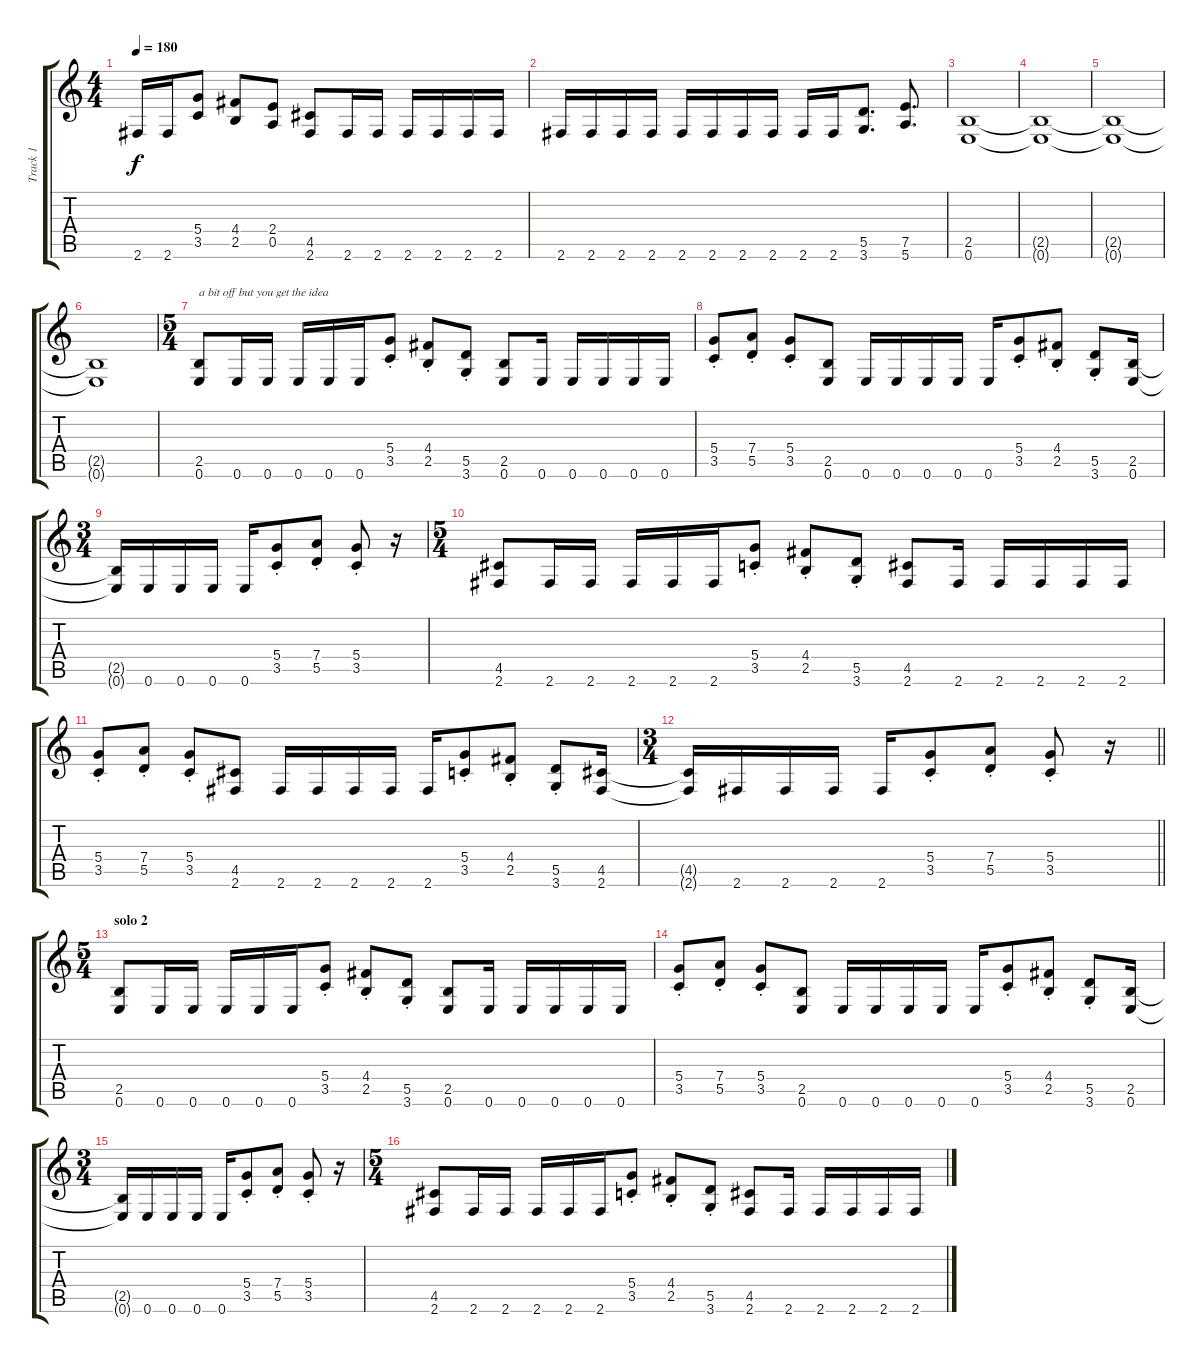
\track ("Track 1" "Track 1") {instrument distortionguitar}
\staff {score tabs}
\tuning (E4 B3 G3 D3 A2 E2) {hide}
\ts (4 4)
\tempo 180
\clef g2
\ks c
2.6.16{dy f} 2.6.16 (5.4 3.5).8 (4.4 2.5).8 (2.4 0.5).8 (4.5 2.6).8 2.6.16 2.6.16 2.6.16 2.6.16 2.6.16 2.6.16 |
2.6.16 2.6.16 2.6.16 2.6.16 2.6.16 2.6.16 2.6.16 2.6.16 2.6.16 2.6.16 (5.5 3.6).8{d} (7.5 5.6).8{d} |
(2.5 0.6).1{volume 6} |
(2.5{t} 0.6{t}).1 |
(2.5{t} 0.6{t}).1 |
(2.5{t} 0.6{t}).1 |
\ts (5 4)
(2.5 0.6).8{txt "a bit off but you get the idea" volume 13} 0.6.16 0.6.16 0.6.16 0.6.16 0.6.16 (5.4{st} 3.5{st}).8 (4.4{st} 2.5{st}).8 (5.5{st} 3.6{st}).8 (2.5 0.6).8 0.6.16 0.6.16 0.6.16 0.6.16 0.6.16 |
(5.4{st} 3.5{st}).8 (7.4{st} 5.5{st}).8 (5.4{st} 3.5{st}).8 (2.5 0.6).8 0.6.16 0.6.16 0.6.16 0.6.16 0.6.16 (5.4{st} 3.5{st}).8 (4.4{st} 2.5{st}).8 (5.5{st} 3.6{st}).8 (2.5 0.6).16 |
\ts (3 4)
(2.5{t} 0.6{t}).16 0.6.16 0.6.16 0.6.16 0.6.16 (5.4{st} 3.5{st}).8 (7.4{st} 5.5{st}).8 (5.4{st} 3.5{st}).8 r.16 |
\ts (5 4)
(4.5 2.6).8 2.6.16 2.6.16 2.6.16 2.6.16 2.6.16 (5.4{st} 3.5{st}).8 (4.4{st} 2.5{st}).8 (5.5{st} 3.6{st}).8 (4.5 2.6).8 2.6.16 2.6.16 2.6.16 2.6.16 2.6.16 |
(5.4{st} 3.5{st}).8 (7.4{st} 5.5{st}).8 (5.4{st} 3.5{st}).8 (4.5 2.6).8 2.6.16 2.6.16 2.6.16 2.6.16 2.6.16 (5.4{st} 3.5{st}).8 (4.4{st} 2.5{st}).8 (5.5{st} 3.6{st}).8 (4.5 2.6).16 |
\ts (3 4)
\barLineRight lightlight
(4.5{t} 2.6{t}).16 2.6.16 2.6.16 2.6.16 2.6.16 (5.4{st} 3.5{st}).8 (7.4{st} 5.5{st}).8 (5.4{st} 3.5{st}).8 r.16 |
\ts (5 4)
\section ("" "solo 2")
(2.5 0.6).8 0.6.16 0.6.16 0.6.16 0.6.16 0.6.16 (5.4{st} 3.5{st}).8 (4.4{st} 2.5{st}).8 (5.5{st} 3.6{st}).8 (2.5 0.6).8 0.6.16 0.6.16 0.6.16 0.6.16 0.6.16 |
(5.4{st} 3.5{st}).8 (7.4{st} 5.5{st}).8 (5.4{st} 3.5{st}).8 (2.5 0.6).8 0.6.16 0.6.16 0.6.16 0.6.16 0.6.16 (5.4{st} 3.5{st}).8 (4.4{st} 2.5{st}).8 (5.5{st} 3.6{st}).8 (2.5 0.6).16 |
\ts (3 4)
(2.5{t} 0.6{t}).16 0.6.16 0.6.16 0.6.16 0.6.16 (5.4{st} 3.5{st}).8 (7.4{st} 5.5{st}).8 (5.4{st} 3.5{st}).8 r.16 |
\ts (5 4)
(4.5 2.6).8 2.6.16 2.6.16 2.6.16 2.6.16 2.6.16 (5.4{st} 3.5{st}).8 (4.4{st} 2.5{st}).8 (5.5{st} 3.6{st}).8 (4.5 2.6).8 2.6.16 2.6.16 2.6.16 2.6.16 2.6.16
